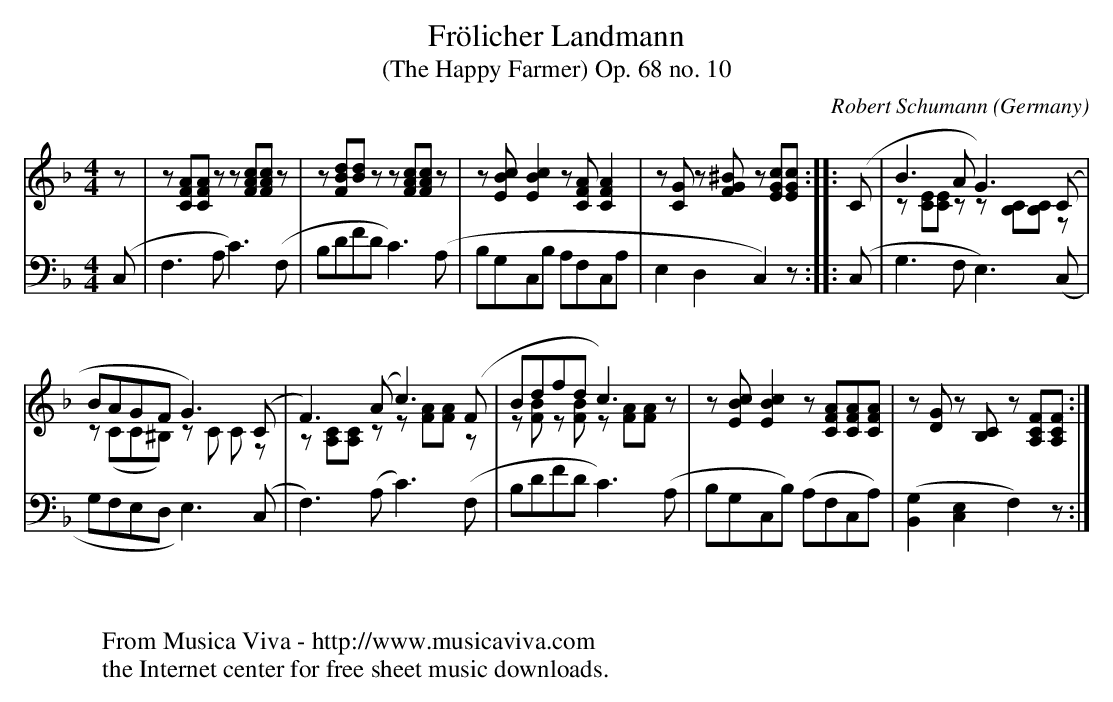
X:1
T:Fr\"olicher Landmann
T:(The Happy Farmer) Op. 68 no. 10
C:Robert Schumann
O:Germany
V:1 Program 1 0 up %Piano
V:2 Program 1 0 merge down %Piano
V:3 Program 1 0 bass %Piano
M:4/4
L:1/8
K:F
V:1
z|z [ACF][ACF] z z [cAF][cAF] z|z [dBF][dB] z z [cAF][cAF] z|z [cBE] [c2B2E2] z [AFC] [A2F2C2] |z [GC] z [^BGF] z [cGE][cGE] :: (C|B3 A G3) (C|
V:2
x|x8|x8|x8|x4x2x::x| z [EC][EC] z z [CB,][CB,] z|
V:3
(C,|F,3A, C3) (F,|B,DFD C3) (A,|B,G,C,B, A,F,C,A,|E,2D,2C,2) z::(C,|G,3F, E,3) (C,|
V:1
BAGF G3) (C|F3) (A c3) (F|Bdfd c3) z|z [cBE][c2B2E2] z [AFC][AFC][AFC]|z [GD] z [CB,] z [FCA,][FCA,]:|]
V:2
z (CC^B,) z C C z|z [CA,][CA,] z z [AF][AF] z|z [BF] z [BF] z [AF][AF] z|x8|x4 x2 x:|]
V:3
G,F,E,D, E,3) (C,|F,3) (A, C3) (F,|B,DFD C3) (A,|B,G,C,B,) (A,F,C,A,)|([G,2B,,2][E,2C,2]F,2) z:|]
W:
W:
W:  From Musica Viva - http://www.musicaviva.com
W:  the Internet center for free sheet music downloads.
